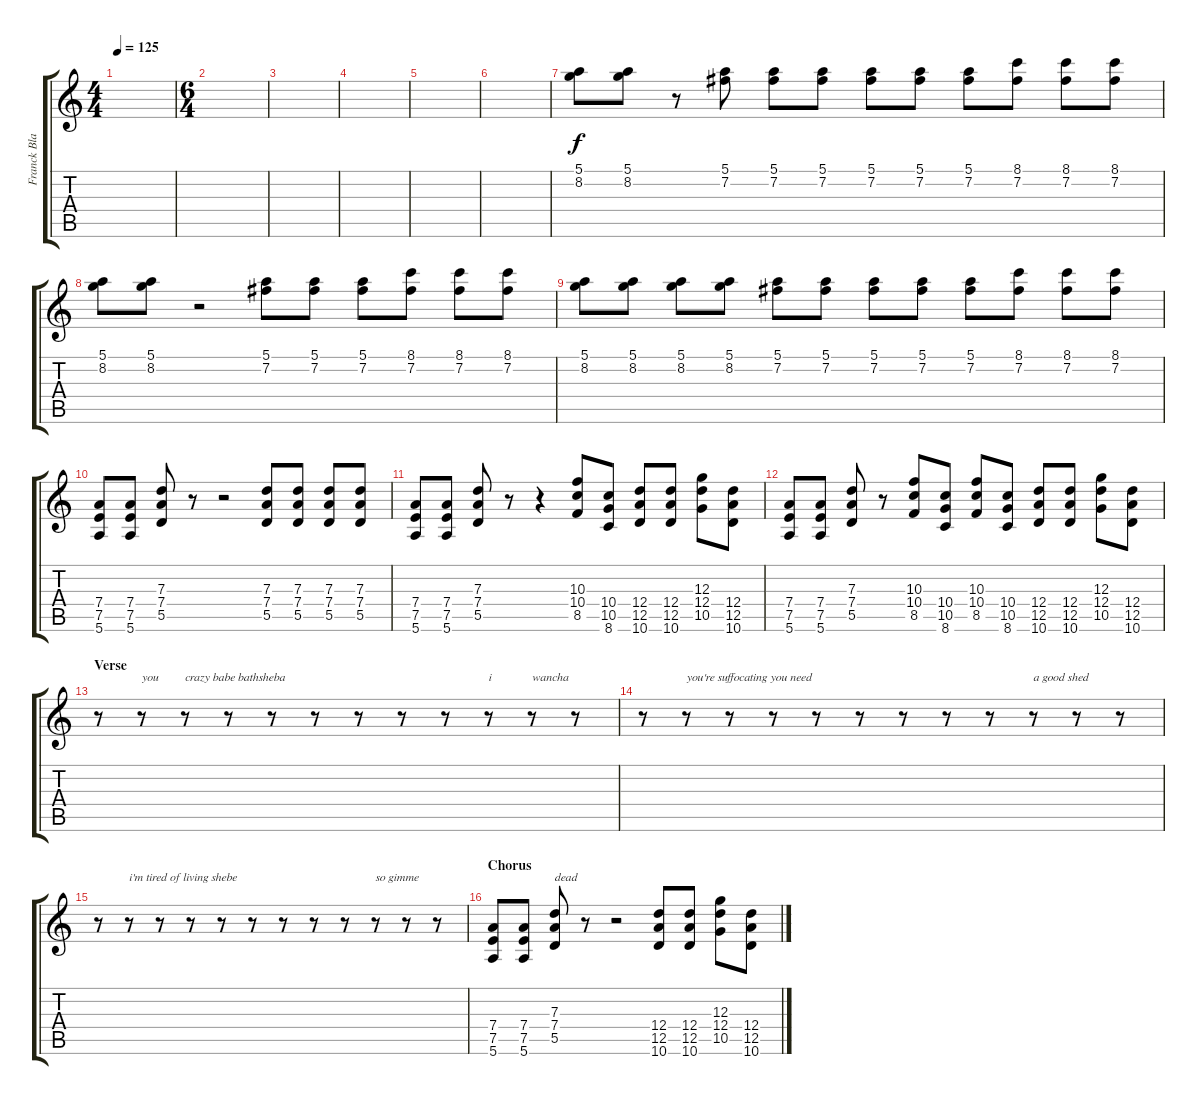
\track ("Franck Black" "Franck Bla") {instrument distortionguitar}
\staff {score tabs}
\tuning (E4 B3 G3 D3 A2 E2) {hide}
\ts (4 4)
\tempo 125
\clef g2
\ks c
|
\ts (6 4)
|
|
|
|
|
(5.1 8.2).8 (5.1 8.2).8 r.8 (5.1 7.2).8 (5.1 7.2).8 (5.1 7.2).8 (5.1 7.2).8 (5.1 7.2).8 (5.1 7.2).8 (8.1 7.2).8 (8.1 7.2).8 (8.1 7.2).8 |
(5.1 8.2).8 (5.1 8.2).8 r.2 (5.1 7.2).8 (5.1 7.2).8 (5.1 7.2).8 (8.1 7.2).8 (8.1 7.2).8 (8.1 7.2).8 |
(5.1 8.2).8 (5.1 8.2).8 (5.1 8.2).8 (5.1 8.2).8 (5.1 7.2).8 (5.1 7.2).8 (5.1 7.2).8 (5.1 7.2).8 (5.1 7.2).8 (8.1 7.2).8 (8.1 7.2).8 (8.1 7.2).8 |
(7.4 7.5 5.6).8 (7.4 7.5 5.6).8 (7.3 7.4 5.5).8 r.8 r.2 (7.3 7.4 5.5).8 (7.3 7.4 5.5).8 (7.3 7.4 5.5).8 (7.3 7.4 5.5).8 |
(7.4 7.5 5.6).8 (7.4 7.5 5.6).8 (7.3 7.4 5.5).8 r.8 r.4 (10.3 10.4 8.5).8 (10.4 10.5 8.6).8 (12.4 12.5 10.6).8 (12.4 12.5 10.6).8 (12.3 12.4 10.5).8 (12.4 12.5 10.6).8 |
(7.4 7.5 5.6).8 (7.4 7.5 5.6).8 (7.3 7.4 5.5).8 r.8 (10.3 10.4 8.5).8 (10.4 10.5 8.6).8 (10.3 10.4 8.5).8 (10.4 10.5 8.6).8 (12.4 12.5 10.6).8 (12.4 12.5 10.6).8 (12.3 12.4 10.5).8 (12.4 12.5 10.6).8 |
\section ("" "Verse")
r.8 r.8{txt "you"} r.8{txt "crazy babe bathsheba"} r.8 r.8 r.8 r.8 r.8 r.8 r.8{txt "i"} r.8{txt "wancha"} r.8 |
r.8 r.8{txt "you're suffocating you need"} r.8 r.8 r.8 r.8 r.8 r.8 r.8 r.8{txt "a good shed"} r.8 r.8 |
r.8 r.8{txt "i'm tired of living shebe"} r.8 r.8 r.8 r.8 r.8 r.8 r.8 r.8{txt "so gimme"} r.8 r.8 |
\section ("" "Chorus")
(7.4 7.5 5.6).8 (7.4 7.5 5.6).8 (7.3 7.4 5.5).8{txt "dead"} r.8 r.2 (12.4 12.5 10.6).8 (12.4 12.5 10.6).8 (12.3 12.4 10.5).8 (12.4 12.5 10.6).8
